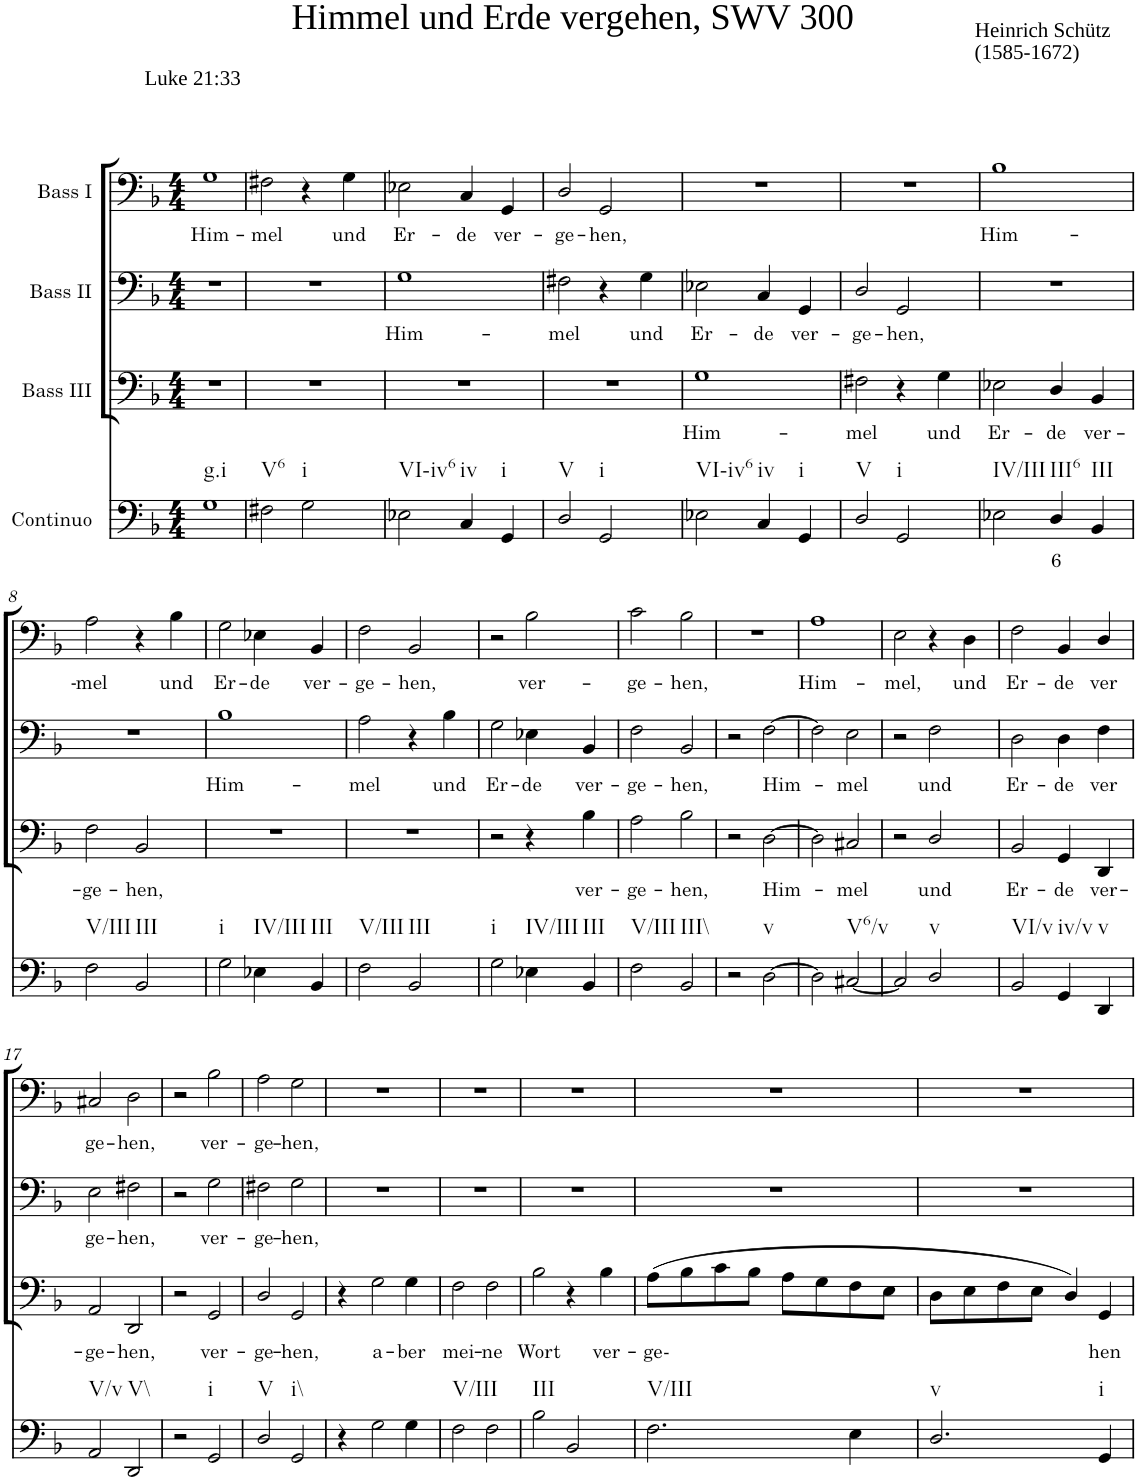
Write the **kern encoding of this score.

**kern	**text	**kern	**text	**kern	**text	**kern	**text
*part4	*part4	*part3	*part3	*part2	*part2	*part1	*part1
*staff4	*staff4	*staff3	*staff3	*staff2	*staff2	*staff1	*staff1
*I"Continuo	*	*I"Bass III	*	*I"Bass II	*	*I"Bass I	*
*clefF4	*	*clefF4	*	*clefF4	*	*clefF4	*
*k[b-]	*	*k[b-]	*	*k[b-]	*	*k[b-]	*
*M4/4	*	*M4/4	*	*M4/4	*	*M4/4	*
=1	=1	=1	=1	=1	=1	=1	=1
!	!	!	!	!	!	!LO:TX:a:t=Himmel und Erde vergehen, SWV 300	!
!	!	!	!	!	!	!LO:TX:a:t=Heinrich Schütz	!
!	!	!	!	!	!	!LO:TX:a:t=(1585-1672)	!
!	!	!	!	!	!	!LO:TX:a:t=Luke 21&colon;33	!
!LO:TX:b:t=g.i	!	!	!	!	!	!	!
!	!	!	!	!	!	!	!LO:LY:b
1G	.	1r	.	1r	.	1G	Him-
=2	=2	=2	=2	=2	=2	=2	=2
!LO:TX:b:t=V6	!	!	!	!	!	!	!
!	!	!	!	!	!	!	!LO:LY:b
2F#X\	.	1r	.	1r	.	2F#X\	mel
!LO:TX:b:t=i	!	!	!	!	!	!	!
2G\	.	.	.	.	.	4r	.
!	!	!	!	!	!	!	!LO:LY:b
.	.	.	.	.	.	4G\	und
=3	=3	=3	=3	=3	=3	=3	=3
!LO:TX:b:t=VI-iv6	!	!	!	!	!	!	!
!	!	!	!	!	!LO:LY:b	!	!LO:LY:b
2E-X\	.	1r	.	1G	Him-	2E-X\	Er-
!LO:TX:b:t=iv	!	!	!	!	!	!	!
!	!	!	!	!	!	!	!LO:LY:b
4C/	.	.	.	.	.	4C/	de
!LO:TX:b:t=i	!	!	!	!	!	!	!
!	!	!	!	!	!	!	!LO:LY:b
4GG/	.	.	.	.	.	4GG/	ver-
=4	=4	=4	=4	=4	=4	=4	=4
!LO:TX:b:t=V	!	!	!	!	!	!	!
!	!	!	!	!	!LO:LY:b	!	!LO:LY:b
2D/	.	1r	.	2F#X\	mel	2D/	ge-
!LO:TX:b:t=i	!	!	!	!	!	!	!
!	!	!	!	!	!	!	!LO:LY:b
2GG/	.	.	.	4r	.	2GG/	hen,
!	!	!	!	!	!LO:LY:b	!	!
.	.	.	.	4G\	und	.	.
=5	=5	=5	=5	=5	=5	=5	=5
!LO:TX:b:t=VI-iv6	!	!	!	!	!	!	!
!	!	!	!LO:LY:b	!	!LO:LY:b	!	!
2E-X\	.	1G	Him-	2E-X\	Er-	1r	.
!LO:TX:b:t=iv	!	!	!	!	!	!	!
!	!	!	!	!	!LO:LY:b	!	!
4C/	.	.	.	4C/	de	.	.
!LO:TX:b:t=i	!	!	!	!	!	!	!
!	!	!	!	!	!LO:LY:b	!	!
4GG/	.	.	.	4GG/	ver-	.	.
=6	=6	=6	=6	=6	=6	=6	=6
!LO:TX:b:t=V	!	!	!	!	!	!	!
!	!	!	!LO:LY:b	!	!LO:LY:b	!	!
2D/	.	2F#X\	mel	2D/	ge-	1r	.
!LO:TX:b:t=i	!	!	!	!	!	!	!
!	!	!	!	!	!LO:LY:b	!	!
2GG/	.	4r	.	2GG/	hen,	.	.
!	!	!	!LO:LY:b	!	!	!	!
.	.	4G\	und	.	.	.	.
=7	=7	=7	=7	=7	=7	=7	=7
!LO:TX:b:t=IV/III	!	!	!	!	!	!	!
!	!	!	!LO:LY:b	!	!	!	!LO:LY:b
2E-X\	.	2E-X\	Er-	1r	.	1B-	Him-
!LO:TX:b:t=III6	!	!	!	!	!	!	!
!	!LO:LY:b	!	!LO:LY:b	!	!	!	!
4D/	6	4D/	de	.	.	.	.
!LO:TX:b:t=III	!	!	!	!	!	!	!
!	!	!	!LO:LY:b	!	!	!	!
4BB-/	.	4BB-/	ver-	.	.	.	.
!!LO:LB:g=z
=8	=8	=8	=8	=8	=8	=8	=8
!LO:TX:b:t=V/III	!	!	!	!	!	!	!
!	!	!	!LO:LY:b	!	!	!	!LO:LY:b
2F\	.	2F\	ge-	1r	.	2A\	mel
!LO:TX:b:t=III	!	!	!	!	!	!	!
!	!	!	!LO:LY:b	!	!	!	!
2BB-/	.	2BB-/	hen,	.	.	4r	.
!	!	!	!	!	!	!	!LO:LY:b
.	.	.	.	.	.	4B-\	und
=9	=9	=9	=9	=9	=9	=9	=9
!LO:TX:b:t=i	!	!	!	!	!	!	!
!	!	!	!	!	!LO:LY:b	!	!LO:LY:b
2G\	.	1r	.	1B-	Him-	2G\	Er-
!LO:TX:b:t=IV/III	!	!	!	!	!	!	!
!	!	!	!	!	!	!	!LO:LY:b
4E-X\	.	.	.	.	.	4E-X\	de
!LO:TX:b:t=III	!	!	!	!	!	!	!
!	!	!	!	!	!	!	!LO:LY:b
4BB-/	.	.	.	.	.	4BB-/	ver-
=10	=10	=10	=10	=10	=10	=10	=10
!LO:TX:b:t=V/III	!	!	!	!	!	!	!
!	!	!	!	!	!LO:LY:b	!	!LO:LY:b
2F\	.	1r	.	2A\	mel	2F\	ge-
!LO:TX:b:t=III	!	!	!	!	!	!	!
!	!	!	!	!	!	!	!LO:LY:b
2BB-/	.	.	.	4r	.	2BB-/	hen,
!	!	!	!	!	!LO:LY:b	!	!
.	.	.	.	4B-\	und	.	.
=11	=11	=11	=11	=11	=11	=11	=11
!LO:TX:b:t=i	!	!	!	!	!	!	!
!	!	!	!	!	!LO:LY:b	!	!
2G\	.	2r	.	2G\	Er-	2r	.
!LO:TX:b:t=IV/III	!	!	!	!	!	!	!
!	!	!	!	!	!LO:LY:b	!	!LO:LY:b
4E-X\	.	4r	.	4E-X\	de	2B-\	ver-
!LO:TX:b:t=III	!	!	!	!	!	!	!
!	!	!	!LO:LY:b	!	!LO:LY:b	!	!
4BB-/	.	4B-\	ver-	4BB-/	ver-	.	.
=12	=12	=12	=12	=12	=12	=12	=12
!LO:TX:b:t=V/III	!	!	!	!	!	!	!
!	!	!	!LO:LY:b	!	!LO:LY:b	!	!LO:LY:b
2F\	.	2A\	ge-	2F\	ge-	2c\	ge-
!LO:TX:b:t=III\\	!	!	!	!	!	!	!
!	!	!	!LO:LY:b	!	!LO:LY:b	!	!LO:LY:b
2BB-/	.	2B-\	hen,	2BB-/	hen,	2B-\	hen,
=13	=13	=13	=13	=13	=13	=13	=13
2r	.	2r	.	2r	.	1r	.
!LO:TX:b:t=v	!	!	!	!	!	!	!
!	!	!	!LO:LY:b	!	!LO:LY:b	!	!
[2D\	.	[2D\	Him-	[2F\	Him-	.	.
=14	=14	=14	=14	=14	=14	=14	=14
!	!	!	!	!	!	!	!LO:LY:b
2D\]	.	2D\]	.	2F\]	.	1A	Him-
!LO:TX:b:t=V6/v	!	!	!	!	!	!	!
!	!	!	!LO:LY:b	!	!LO:LY:b	!	!
[2C#X/	.	2C#X/	mel	2E\	mel	.	.
=15	=15	=15	=15	=15	=15	=15	=15
!	!	!	!	!	!	!	!LO:LY:b
2C#/]	.	2r	.	2r	.	2E\	mel,
!LO:TX:b:t=v	!	!	!	!	!	!	!
!	!	!	!LO:LY:b	!	!LO:LY:b	!	!
2D/	.	2D/	und	2F\	und	4r	.
!	!	!	!	!	!	!	!LO:LY:b
.	.	.	.	.	.	4D\	und
=16	=16	=16	=16	=16	=16	=16	=16
!LO:TX:b:t=VI/v	!	!	!	!	!	!	!
!	!	!	!LO:LY:b	!	!LO:LY:b	!	!LO:LY:b
2BB-/	.	2BB-/	Er-	2D\	Er-	2F\	Er-
!LO:TX:b:t=iv/v	!	!	!	!	!	!	!
!	!	!	!LO:LY:b	!	!LO:LY:b	!	!LO:LY:b
4GG/	.	4GG/	de	4D\	de	4BB-/	de
!LO:TX:b:t=v	!	!	!	!	!	!	!
!	!	!	!LO:LY:b	!	!LO:LY:b	!	!LO:LY:b
4DD/	.	4DD/	ver-	4F\	ver	4D/	ver
!!LO:LB:g=z
=17	=17	=17	=17	=17	=17	=17	=17
!LO:TX:b:t=V/v	!	!	!	!	!	!	!
!	!	!	!LO:LY:b	!	!LO:LY:b	!	!LO:LY:b
2AA/	.	2AA/	ge-	2E\	ge-	2C#X/	ge-
!LO:TX:b:t=V\\	!	!	!	!	!	!	!
!	!	!	!LO:LY:b	!	!LO:LY:b	!	!LO:LY:b
2DD/	.	2DD/	hen,	2F#X\	hen,	2D\	hen,
=18	=18	=18	=18	=18	=18	=18	=18
2r	.	2r	.	2r	.	2r	.
!LO:TX:b:t=i	!	!	!	!	!	!	!
!	!	!	!LO:LY:b	!	!LO:LY:b	!	!LO:LY:b
2GG/	.	2GG/	ver-	2G\	ver-	2B-\	ver-
=19	=19	=19	=19	=19	=19	=19	=19
!LO:TX:b:t=V	!	!	!	!	!	!	!
!	!	!	!LO:LY:b	!	!LO:LY:b	!	!LO:LY:b
2D/	.	2D/	ge-	2F#X\	ge-	2A\	ge-
!LO:TX:b:t=i\\	!	!	!	!	!	!	!
!	!	!	!LO:LY:b	!	!LO:LY:b	!	!LO:LY:b
2GG/	.	2GG/	hen,	2G\	hen,	2G\	hen,
=20	=20	=20	=20	=20	=20	=20	=20
4r	.	4r	.	1r	.	1r	.
!	!	!	!LO:LY:b	!	!	!	!
2G\	.	2G\	a-	.	.	.	.
!	!	!	!LO:LY:b	!	!	!	!
4G\	.	4G\	ber	.	.	.	.
=21	=21	=21	=21	=21	=21	=21	=21
!LO:TX:b:t=V/III	!	!	!	!	!	!	!
!	!	!	!LO:LY:b	!	!	!	!
2F\	.	2F\	mei-	1r	.	1r	.
!	!	!	!LO:LY:b	!	!	!	!
2F\	.	2F\	ne	.	.	.	.
=22	=22	=22	=22	=22	=22	=22	=22
!LO:TX:b:t=III	!	!	!	!	!	!	!
!	!	!	!LO:LY:b	!	!	!	!
2B-\	.	2B-\	Wort	1r	.	1r	.
2BB-/	.	4r	.	.	.	.	.
!	!	!	!LO:LY:b	!	!	!	!
.	.	4B-\	ver-	.	.	.	.
=23	=23	=23	=23	=23	=23	=23	=23
!LO:TX:b:t=V/III	!	!	!	!	!	!	!
!	!	!	!LO:LY:b	!	!	!	!
2.F\	.	(8A\L	ge-	1r	.	1r	.
.	.	8B-\	.	.	.	.	.
.	.	8c\	.	.	.	.	.
.	.	8B-\J	.	.	.	.	.
.	.	8A\L	.	.	.	.	.
.	.	8G\	.	.	.	.	.
4E\	.	8F\	.	.	.	.	.
.	.	8E\J	.	.	.	.	.
=24	=24	=24	=24	=24	=24	=24	=24
!LO:TX:b:t=v	!	!	!	!	!	!	!
2.D/	.	8D\L	.	1r	.	1r	.
.	.	8E\	.	.	.	.	.
.	.	8F\	.	.	.	.	.
.	.	8E\J	.	.	.	.	.
.	.	4D/)	.	.	.	.	.
!LO:TX:b:t=i	!	!	!	!	!	!	!
!	!	!	!LO:LY:b	!	!	!	!
4GG/	.	4GG/	hen	.	.	.	.
=	=	=	=	=	=	=	=
*-	*-	*-	*-	*-	*-	*-	*-
